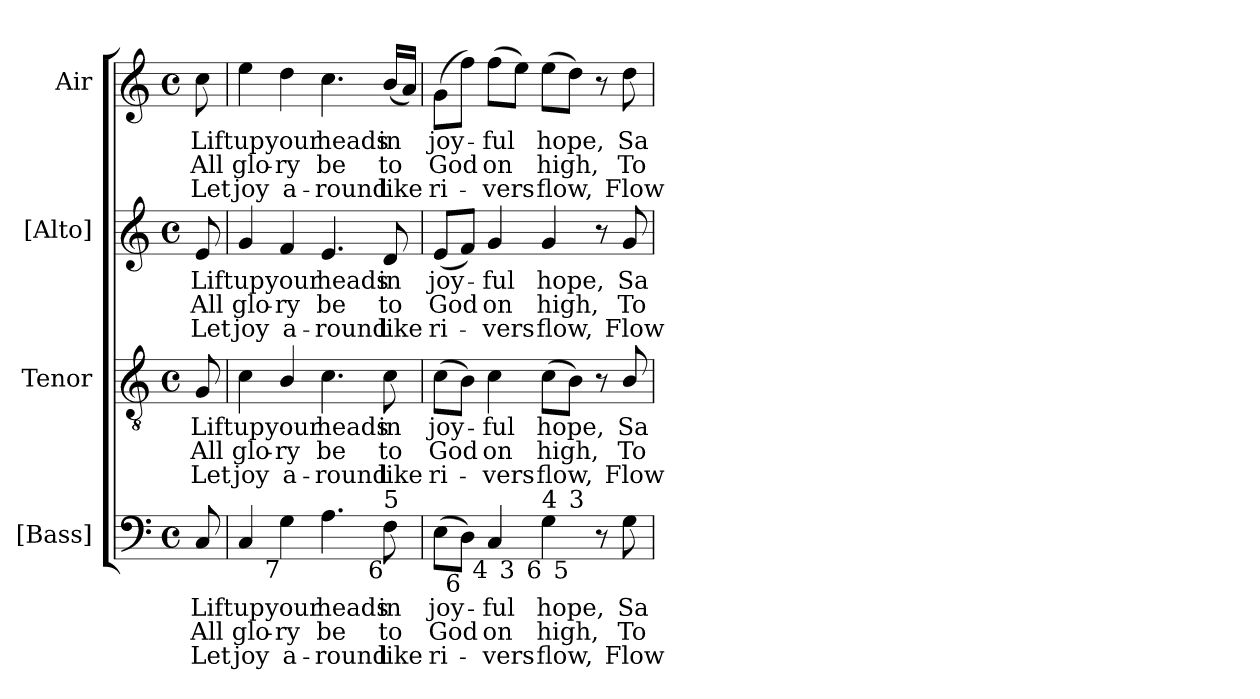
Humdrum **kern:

**kern	**text	**text	**text	**kern	**text	**text	**text	**kern	**text	**text	**text	**kern	**text	**text	**text
*part4	*part4	*part4	*part4	*part3	*part3	*part3	*part3	*part2	*part2	*part2	*part2	*part1	*part1	*part1	*part1
*staff4	*staff4	*staff4	*staff4	*staff3	*staff3	*staff3	*staff3	*staff2	*staff2	*staff2	*staff2	*staff1	*staff1	*staff1	*staff1
*I"[Bass]	*	*	*	*I"Tenor	*	*	*	*I"[Alto]	*	*	*	*I"Air	*	*	*
*I'B.	*	*	*	*I'T.	*	*	*	*I'A.	*	*	*	*	*	*	*
!!LO:PB:g=z
*clefF4	*	*	*	*clefGv2	*	*	*	*clefG2	*	*	*	*clefG2	*	*	*
*	*	*	*	*ITrd7c12	*	*	*	*	*	*	*	*	*	*	*
*k[]	*	*	*	*k[]	*	*	*	*k[]	*	*	*	*k[]	*	*	*
*C:	*	*	*	*C:	*	*	*	*C:	*	*	*	*C:	*	*	*
*M4/4	*	*	*	*M4/4	*	*	*	*M4/4	*	*	*	*M4/4	*	*	*
*met(c)	*	*	*	*met(c)	*	*	*	*met(c)	*	*	*	*met(c)	*	*	*
=	=	=	=	=	=	=	=	=	=	=	=	=	=	=	=
!	!LO:LY:b:color=#000000	!LO:LY:b:color=#000000	!LO:LY:b:color=#000000	!	!	!	!	!	!	!	!	!	!	!	!
!	!	!	!	!	!LO:LY:b:color=#000000	!LO:LY:b:color=#000000	!LO:LY:b:color=#000000	!	!	!	!	!	!	!	!
!	!	!	!	!	!	!	!	!	!LO:LY:b:color=#000000	!LO:LY:b:color=#000000	!LO:LY:b:color=#000000	!	!	!	!
!	!	!	!	!	!	!	!	!	!	!	!	!	!LO:LY:b:color=#000000	!LO:LY:b:color=#000000	!LO:LY:b:color=#000000
8Ci/	Lift	All	Let	8GGi/	Lift	All	Let	8ei/	Lift	All	Let	8cci\	Lift	All	Let
=1	=1	=1	=1	=1	=1	=1	=1	=1	=1	=1	=1	=1	=1	=1	=1
!	!LO:LY:b:color=#000000	!LO:LY:b:color=#000000	!LO:LY:b:color=#000000	!	!	!	!	!	!	!	!	!	!	!	!
!	!	!	!	!	!LO:LY:b:color=#000000	!LO:LY:b:color=#000000	!LO:LY:b:color=#000000	!	!	!	!	!	!	!	!
!	!	!	!	!	!	!	!	!	!LO:LY:b:color=#000000	!LO:LY:b:color=#000000	!LO:LY:b:color=#000000	!	!	!	!
!	!	!	!	!	!	!	!	!	!	!	!	!	!LO:LY:b:color=#000000	!LO:LY:b:color=#000000	!LO:LY:b:color=#000000
4Ci/	up	glo-	joy	4Ci\	up	glo-	joy	4gi/	up	glo-	joy	4eei\	up	glo-	joy
!	!LO:LY:b:color=#000000	!LO:LY:b:color=#000000	!LO:LY:b:color=#000000	!	!	!	!	!	!	!	!	!	!	!	!
!	!	!	!	!	!LO:LY:b:color=#000000	!LO:LY:b:color=#000000	!LO:LY:b:color=#000000	!	!	!	!	!	!	!	!
!	!	!	!	!	!	!	!	!	!LO:LY:b:color=#000000	!LO:LY:b:color=#000000	!LO:LY:b:color=#000000	!	!	!	!
!LO:TX:b:rj:t=7	!	!	!	!	!	!	!	!	!	!	!	!	!	!	!
!	!	!	!	!	!	!	!	!	!	!	!	!	!LO:LY:b:color=#000000	!LO:LY:b:color=#000000	!LO:LY:b:color=#000000
4Gi\	your	-ry	a-	4BBi/	your	-ry	a-	4fi/	your	-ry	a-	4ddi\	your	-ry	a-
!	!LO:LY:b:color=#000000	!LO:LY:b:color=#000000	!LO:LY:b:color=#000000	!	!	!	!	!	!	!	!	!	!	!	!
!	!	!	!	!	!LO:LY:b:color=#000000	!LO:LY:b:color=#000000	!LO:LY:b:color=#000000	!	!	!	!	!	!	!	!
!	!	!	!	!	!	!	!	!	!LO:LY:b:color=#000000	!LO:LY:b:color=#000000	!LO:LY:b:color=#000000	!	!	!	!
!	!	!	!	!	!	!	!	!	!	!	!	!	!LO:LY:b:color=#000000	!LO:LY:b:color=#000000	!LO:LY:b:color=#000000
4.Ai\	heads	be	-round	4.Ci\	heads	be	-round	4.ei/	heads	be	-round	4.cci\	heads	be	-round
!	!LO:LY:b:color=#000000	!LO:LY:b:color=#000000	!LO:LY:b:color=#000000	!	!	!	!	!	!	!	!	!	!	!	!
!	!	!	!	!	!LO:LY:b:color=#000000	!LO:LY:b:color=#000000	!LO:LY:b:color=#000000	!	!	!	!	!	!	!	!
!	!	!	!	!	!	!	!	!	!LO:LY:b:color=#000000	!LO:LY:b:color=#000000	!LO:LY:b:color=#000000	!	!	!	!
!LO:TX:b:rj:t=6	!	!	!	!	!	!	!	!	!	!	!	!	!	!	!
!LO:TX:t=5	!	!	!	!	!	!	!	!	!	!	!	!	!	!	!
!	!	!	!	!	!	!	!	!	!	!	!	!	!LO:LY:b:color=#000000	!LO:LY:b:color=#000000	!LO:LY:b:color=#000000
8Fi\	in	to	like	8Ci\	in	to	like	8di/	in	to	like	(16bi/LL	in	to	like
.	.	.	.	.	.	.	.	.	.	.	.	16ai/JJ)	.	.	.
=2	=2	=2	=2	=2	=2	=2	=2	=2	=2	=2	=2	=2	=2	=2	=2
!	!LO:LY:b:color=#000000	!LO:LY:b:color=#000000	!LO:LY:b:color=#000000	!	!	!	!	!	!	!	!	!	!	!	!
!	!	!	!	!	!LO:LY:b:color=#000000	!LO:LY:b:color=#000000	!LO:LY:b:color=#000000	!	!	!	!	!	!	!	!
!	!	!	!	!	!	!	!	!	!LO:LY:b:color=#000000	!LO:LY:b:color=#000000	!LO:LY:b:color=#000000	!	!	!	!
!LO:TX:b:rj:t=6	!	!	!	!	!	!	!	!	!	!	!	!	!	!	!
!	!	!	!	!	!	!	!	!	!	!	!	!	!LO:LY:b:color=#000000	!LO:LY:b:color=#000000	!LO:LY:b:color=#000000
*^	*	*	*	*	*	*	*	*	*	*	*	*	*	*	*
*	*^	*	*	*	*	*	*	*	*	*	*	*	*	*	*	*
(8Ei\L	4.ryy	2ryy	joy-	God	ri-	(8Ci\L	joy-	God	ri-	(8ei/L	joy-	God	ri-	(8gi\L	joy-	God	ri-
!LO:TX:b:rj:t=6	!	!	!	!	!	!	!	!	!	!	!	!	!	!	!	!	!
8Di\J)	.	.	.	.	.	8BBi\J)	.	.	.	8fi/J)	.	.	.	8ffi\J)	.	.	.
!	!	!	!LO:LY:b:color=#000000	!LO:LY:b:color=#000000	!LO:LY:b:color=#000000	!	!	!	!	!	!	!	!	!	!	!	!
!	!	!	!	!	!	!	!LO:LY:b:color=#000000	!LO:LY:b:color=#000000	!LO:LY:b:color=#000000	!	!	!	!	!	!	!	!
!	!	!	!	!	!	!	!	!	!	!	!LO:LY:b:color=#000000	!LO:LY:b:color=#000000	!LO:LY:b:color=#000000	!	!	!	!
!LO:TX:b:rj:t=4	!	!	!	!	!	!	!	!	!	!	!	!	!	!	!	!	!
!	!	!	!	!	!	!	!	!	!	!	!	!	!	!	!LO:LY:b:color=#000000	!LO:LY:b:color=#000000	!LO:LY:b:color=#000000
4Ci/	.	.	-ful	on	-vers	4Ci\	-ful	on	-vers	4gi/	-ful	on	-vers	(8ffi\L	-ful	on	-vers
!	!LO:TX:b:rj:t=3	!	!	!	!	!	!	!	!	!	!	!	!	!	!	!	!
.	2ryy	.	.	.	.	.	.	.	.	.	.	.	.	8eei\J)	.	.	.
!	!	!	!LO:LY:b:color=#000000	!LO:LY:b:color=#000000	!LO:LY:b:color=#000000	!	!	!	!	!	!	!	!	!	!	!	!
!	!	!	!	!	!	!	!LO:LY:b:color=#000000	!LO:LY:b:color=#000000	!LO:LY:b:color=#000000	!	!	!	!	!	!	!	!
!	!	!	!	!	!	!	!	!	!	!	!LO:LY:b:color=#000000	!LO:LY:b:color=#000000	!LO:LY:b:color=#000000	!	!	!	!
!LO:TX:b:rj:t=6	!	!	!	!	!	!	!	!	!	!	!	!	!	!	!	!	!
!LO:TX:t=4	!	!	!	!	!	!	!	!	!	!	!	!	!	!	!	!	!
!	!	!	!	!	!	!	!	!	!	!	!	!	!	!	!LO:LY:b:color=#000000	!LO:LY:b:color=#000000	!LO:LY:b:color=#000000
4Gi\	.	8ryy	hope,	high,	flow,	(8Ci\L	hope,	high,	flow,	4gi/	hope,	high,	flow,	(8eei\L	hope,	high,	flow,
!	!	!LO:TX:b:rj:t=5	!	!	!	!	!	!	!	!	!	!	!	!	!	!	!
!	!	!LO:TX:t=3	!	!	!	!	!	!	!	!	!	!	!	!	!	!	!
.	.	4.ryy	.	.	.	8BBi\J)	.	.	.	.	.	.	.	8ddi\J)	.	.	.
8r	.	.	.	.	.	8r	.	.	.	8r	.	.	.	8r	.	.	.
!	!	!	!LO:LY:b:color=#000000	!LO:LY:b:color=#000000	!LO:LY:b:color=#000000	!	!	!	!	!	!	!	!	!	!	!	!
!	!	!	!	!	!	!	!LO:LY:b:color=#000000	!LO:LY:b:color=#000000	!LO:LY:b:color=#000000	!	!	!	!	!	!	!	!
!	!	!	!	!	!	!	!	!	!	!	!LO:LY:b:color=#000000	!LO:LY:b:color=#000000	!LO:LY:b:color=#000000	!	!	!	!
!	!	!	!	!	!	!	!	!	!	!	!	!	!	!	!LO:LY:b:color=#000000	!LO:LY:b:color=#000000	!LO:LY:b:color=#000000
8Gi\	8ryy	.	Sa-	To	Flow	8BBi/	Sa-	To	Flow	8gi/	Sa-	To	Flow	8ddi\	Sa-	To	Flow
*v	*v	*v	*	*	*	*	*	*	*	*	*	*	*	*	*	*	*
=	=	=	=	=	=	=	=	=	=	=	=	=	=	=	=
*-	*-	*-	*-	*-	*-	*-	*-	*-	*-	*-	*-	*-	*-	*-	*-
